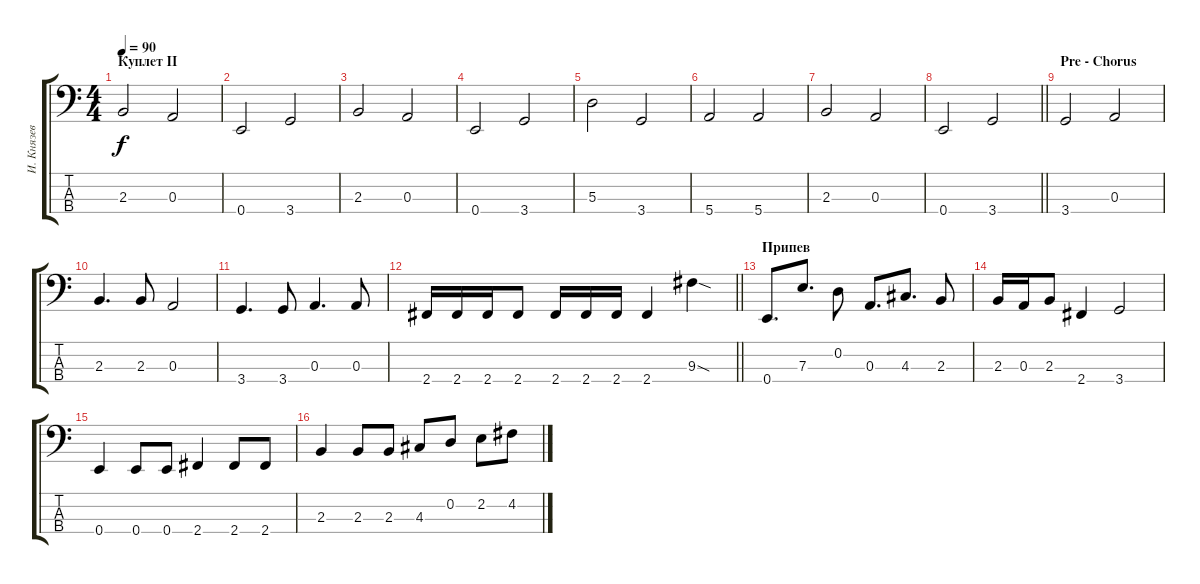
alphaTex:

\track ("И. Князев" "И. Князев") {instrument electricbassfinger}
\staff {score tabs}
\tuning (G2 D2 A1 E1) {hide}
\ts (4 4)
\section ("" "Куплет II")
\tempo 90
\clef f4
\ks c
2.3.2{dy f} 0.3.2 |
0.4.2 3.4.2 |
2.3.2 0.3.2 |
0.4.2 3.4.2 |
5.3.2 3.4.2 |
5.4.2 5.4.2 |
2.3.2 0.3.2 |
\barLineRight lightlight
0.4.2 3.4.2 |
\section ("" "Pre - Chorus")
3.4.2 0.3.2 |
2.3.4{d} 2.3.8 0.3.2 |
3.4.4{d} 3.4.8 0.3.4{d} 0.3.8 |
\barLineRight lightlight
2.4.16 2.4.16 2.4.16 2.4.8 2.4.16 2.4.16 2.4.16 2.4.4 9.3{sod}.4 |
\section ("" "Припев")
0.4.8{d} 7.3.8{d} 0.2.8 0.3.8{d} 4.3.8{d} 2.3.8 |
2.3.16 0.3.16 2.3.8 2.4.4 3.4.2 |
0.4.4 0.4.8 0.4.8 2.4.4 2.4.8 2.4.8 |
2.3.4 2.3.8 2.3.8 4.3.8 0.2.8 2.2.8 4.2.8
